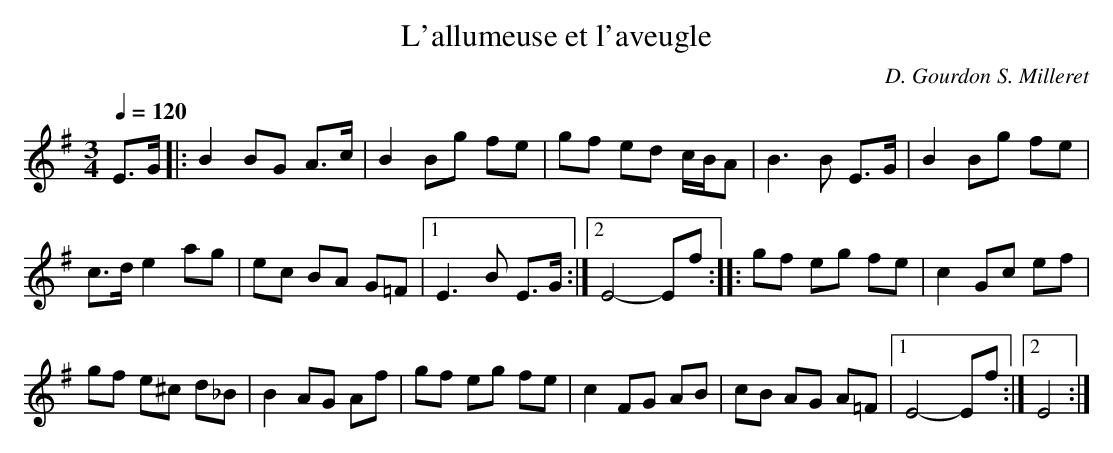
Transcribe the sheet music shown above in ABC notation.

X:1     %Music
T:L'allumeuse et l'aveugle     %Tune name
C:D. Gourdon S. Milleret     %Tune composer
Q:1/4=120     %Tempo
V:1     %
     %!STAVE 0 '' @
     %!INSTR 'Piano 1' 0 0 @
M:3/4     %Meter
L:1/8     %
K:Em
E3/2G/ |:B2 BG A3/2c/ |B2 Bg fe |gf ed c/B/A |B3 B E3/2G/ |B2 Bg fe |
c3/2d/ e2 ag |ec BA G=F |[1E3 B E3/2G/ :|[2E4-Ef ::gf eg fe |c2 Gc ef |
gf e^c d_B |B2 AG Af |gf eg fe |c2 FG AB |cB AG A=F |[1E4-Ef :|[2E4 :|
     %End of file
